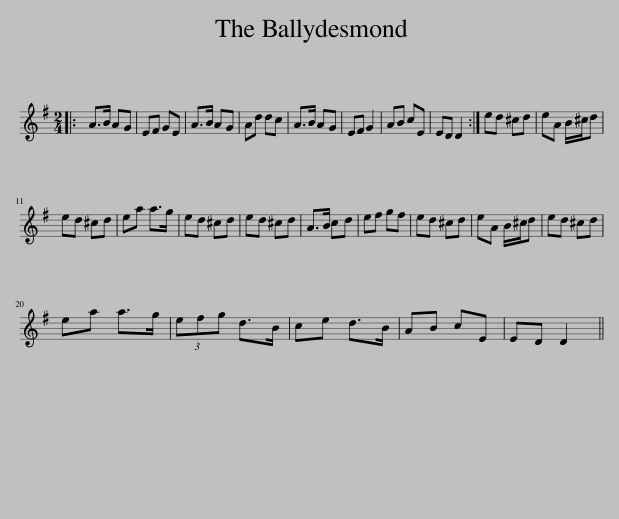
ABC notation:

X:1
L:1/8
M:2/4
I:linebreak $
K:G
V:1 treble
V:1
|: A>B AG | EF GE | A>B AG | Ad dc | A>B AG | %5
 EF G2 | AB cE | ED D2 :| ed ^cd | eA B/^c/d |$ %10
 ed ^cd | ea a>g | ed ^cd | ed ^cd | A>B cd | %15
 ef gf | ed ^cd | eA B/^c/d | ed ^cd |$ ea a>g | %20
 (3efg d>B | ce d>B | AB cE | ED D2 || %24
